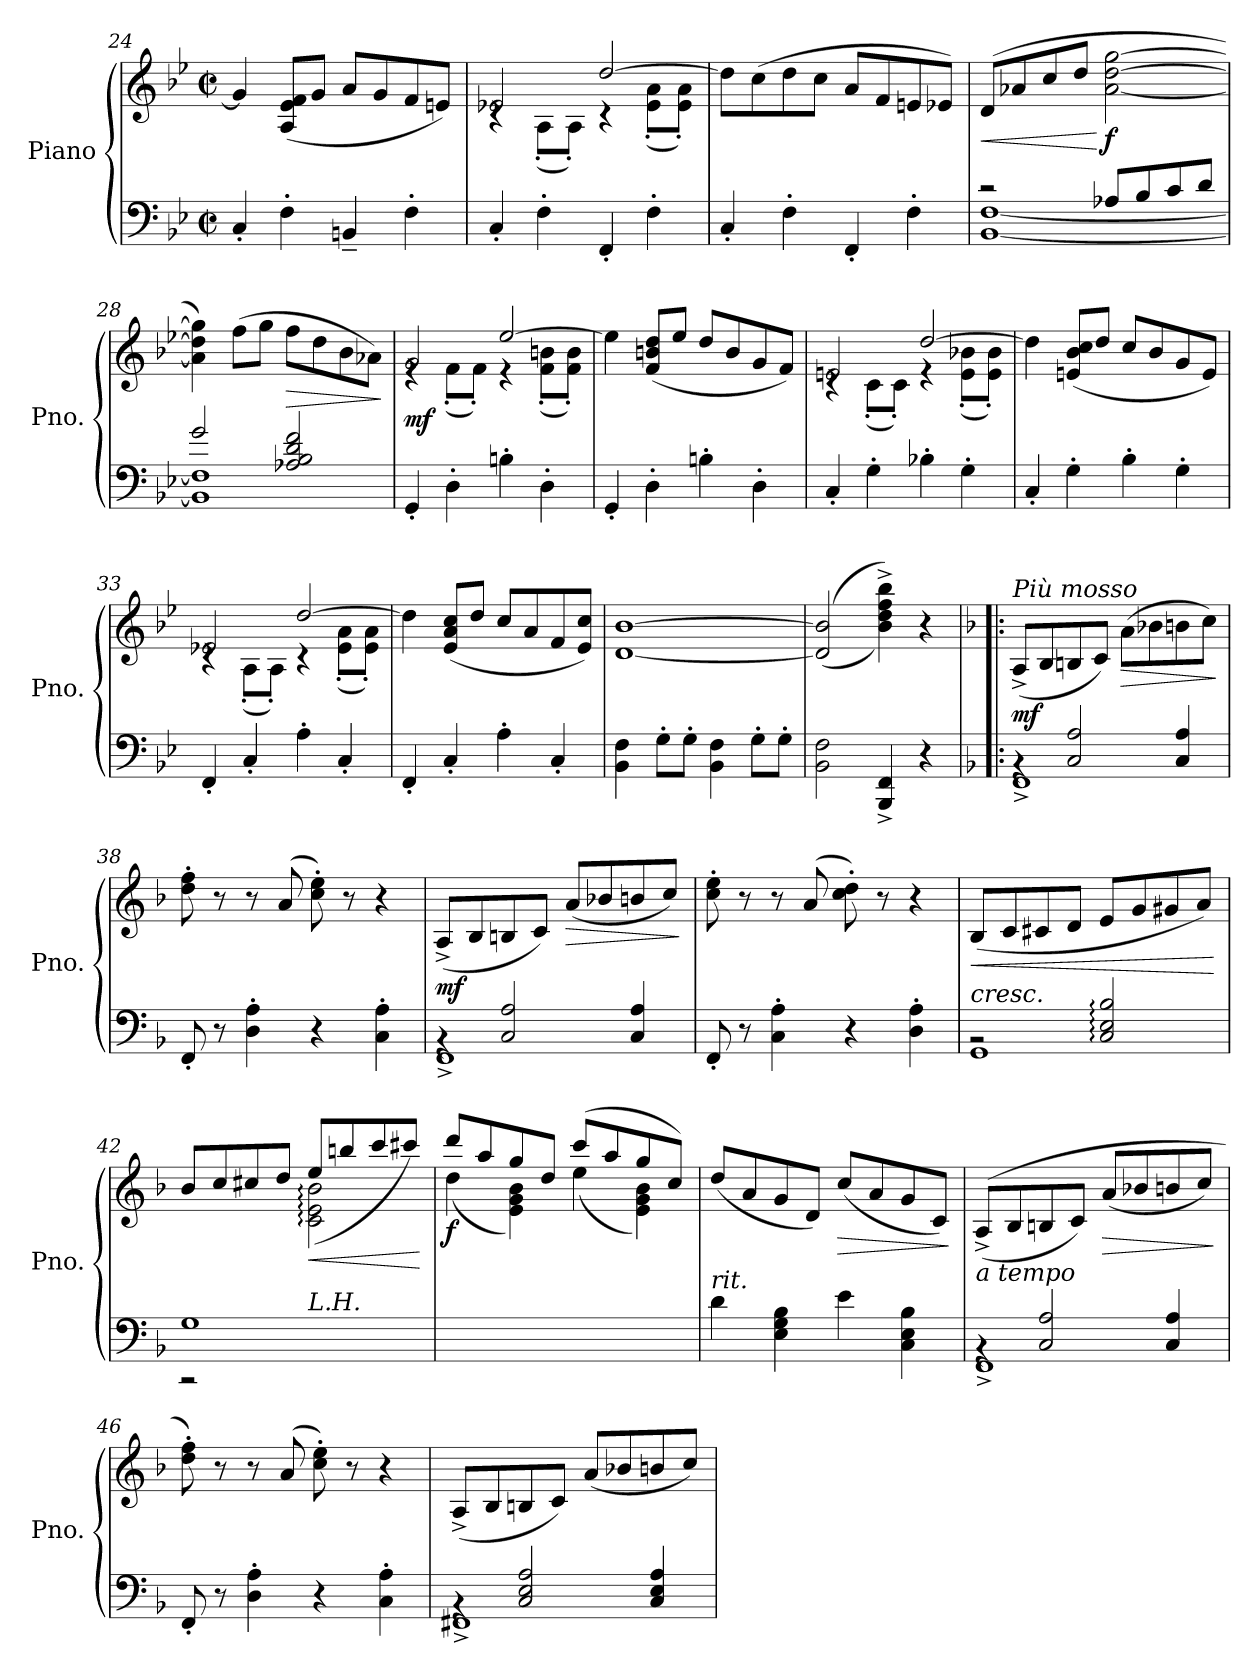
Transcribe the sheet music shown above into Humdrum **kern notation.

**kern	**kern	**dynam
*part1	*part1	*part1
*staff2	*staff1	*staff1/2
*I"Piano	*	*
*I'Pno.	*	*
*clefF4	*clefG2	*
*k[b-e-]	*k[b-e-]	*
*M2/2	*M2/2	*
*met(c|)	*met(c|)	*
=24	=24	=24
4C'/	4g/]	.
4F'\	(>8A/ 8e-/ 8f/L	.
.	8g/J	.
4BBn~/	8a/L	.
.	8g/	.
4F'\	8f/	.
.	8en/J)	.
=25	=25	=25
*	*^	*
4C'/	2e-X/	4rc	.
4F'\	.	(8A'\L	.
.	.	8A'\J)	.
4FF'/	[2dd/	4r	.
4F'\	.	(8e-\' 8a\'L	.
.	.	8e-\' 8a\'J)	.
*	*v	*v	*
!!LO:LB:g=z
=26	=26	=26
4C'/	8dd\L]	.
.	(8cc\	.
4F'\	8dd\	.
.	8cc\J	.
4FF'/	8a/L	.
.	8f/	.
4F'\	8en/	.
.	8e-X/J)	.
=27	=27	=27
*^	*	*
!	!	!	!LO:HP:b
2r	[1BB- [1F	(8d/L	<
.	.	8a-X/	.
.	.	8cc/	.
.	.	8dd/J	.
!	!	!	!LO:DY:n=1:b
8A-X/L	.	[2a-\ [2dd\ [2gg\	[ f
8B-/	.	.	.
8c/	.	.	.
8d/J	.	.	.
=28	=28	=28	=28
2g/	1BB-] 1F]	4a-\] 4dd\] 4gg\])	.
.	.	(8ff\L	.
.	.	8gg\J	.
!	!	!	!LO:HP:b
2A-X/ 2B-/ 2d/ 2f/	.	8ff\L	>
.	.	8dd\	.
.	.	8b-\	.
.	.	8a-X\J)	.
*v	*v	*	*
.	.	]
=29	=29	=29
*	*^	*
!	!	!	!LO:DY:b
4GG'/	2g/	4re	mf
4D'\	.	(8f'\L	.
.	.	8f'\J)	.
4Bn'\	[2ee-/	4r	.
4D'\	.	(8f\' 8bn\'L	.
.	.	8f\' 8b\'J)	.
*	*v	*v	*
=30	=30	=30
4GG'/	4ee-\]	.
4D'\	(>8f/ 8bn/ 8dd/L	.
.	8ee-/J	.
4Bn'\	8dd/L	.
.	8b/	.
4D'\	8g/	.
.	8f/J)	.
!!LO:PB:g=z
=31	=31	=31
*	*^	*
4C'/	2en/	4rc	.
4G'\	.	(8c'\L	.
.	.	8c'\J)	.
4B-X'\	[2dd/	4r	.
4G'\	.	(8e\' 8b-X\'L	.
.	.	8e\' 8b-\'J)	.
*	*v	*v	*
=32	=32	=32
4C'/	4dd\]	.
4G'\	(>8en/ 8b-/ 8cc/L	.
.	8dd/J	.
4B-'\	8cc/L	.
.	8b-/	.
4G'\	8g/	.
.	8e/J)	.
=33	=33	=33
*	*^	*
4FF'/	2e-X/	4rc	.
4C'/	.	(8A'\L	.
.	.	8A'\J)	.
4A'\	[2dd/	4r	.
4C'/	.	(8e-\' 8a\'L	.
.	.	8e-\' 8a\'J)	.
*	*v	*v	*
=34	=34	=34
4FF'/	4dd\]	.
4C'/	(>8e-/ 8a/ 8cc/L	.
.	8dd/J	.
4A'\	8cc/L	.
.	8a/	.
4C'/	8f/	.
.	8e-/ 8cc/J)	.
=35	=35	=35
4BB-\ 4F\	[1d [1b-	.
8G'\L	.	.
8G'\J	.	.
4BB-\ 4F\	.	.
8G'\L	.	.
8G'\J	.	.
=36	=36	=36
2BB-\ 2F\	((2d/] 2b-/]	.
4BBB-/^ 4FF/^	4b-\^ 4dd\^ 4ff\^ 4bb-\^))	.
4r	4r	.
!!LO:LB:g=z
=37!|:	=37!|:	=37!|:
*k[b-]	*k[b-]	*
*	*MM184	*
*^	*	*
!	!	!LO:TX:a:i:t=Più mosso	!
!	!	!	!LO:DY:b
4rBB	1FF^	(8A^/L	mf
.	.	8B-/	.
2C/ 2A/	.	8Bn/	.
.	.	8c/J)	.
!	!	!	!LO:HP:b
.	.	(8a\L	>
.	.	8b-X\	.
4C/ 4A/	.	8bn\	.
.	.	8cc\J)	.
*v	*v	*	*
.	.	]
=38	=38	=38
8FF'/	8dd\' 8ff\'	.
8r	8r	.
4D\' 4A\'	8r	.
.	(8a/	.
4r	8cc\' 8ee\')	.
.	8r	.
4C\' 4A\'	4r	.
=39	=39	=39
*^	*	*
!	!	!	!LO:DY:b
4rBB	1FF^	(8A^/L	mf
.	.	8B-/	.
2C/ 2A/	.	8Bn/	.
.	.	8c/J)	.
!	!	!	!LO:HP:b
.	.	(8a/L	>
.	.	8b-X/	.
4C/ 4A/	.	8bn/	.
.	.	8cc/J)	.
*v	*v	*	*
.	.	]
=40	=40	=40
8FF'/	8cc\' 8ee\'	.
8r	8r	.
4C\' 4A\'	8r	.
.	(8a/	.
4r	8cc\' 8dd\')	.
.	8r	.
4D\' 4A\'	4r	.
!!LO:LB:g=z
=41	=41	=41
*^	*	*
!LO:TX:a:i:t=cresc.	!	!	!
!	!	!	!LO:HP:b
2rBB	(>1GG	(>8B-/L	<
.	.	8c/	.
.	.	8c#X/	.
.	.	8d/J	.
2C/: 2E/: 2B-/:	.	8e/L	.
.	.	8g/	.
.	.	8g#X/	.
.	.	8a/J)	.
*v	*v	*	*
.	.	[
=42	=42	=42
*^	*^	*
2rCC	(>1G	8b-/L	2ryy	.
.	.	8cc/	.	.
.	.	8cc#X/	.	.
.	.	8dd/J	.	.
!LO:TX:a:i:t=L.H.	!	!	!	!
!	!	!	!	!LO:HP:b
2ryy	.	8ee/L	(2c\: 2e\: 2b-\:	<
.	.	8bbn/	.	.
.	.	8ccc/	.	.
.	.	8ccc#X/J)	.	.
*v	*v	*	*	*
*	*v	*v	*
.	.	[
=43	=43	=43
*	*^	*
!	!	!	!LO:DY:b
1ryy	8ddd/L	(4dd\	f
.	8aa/	.	.
.	8gg/	4e\ 4g\ 4b-\)	.
.	8dd/J)	.	.
.	(>8ccc/L	(4ee\	.
.	8aa/	.	.
.	8gg/	4e\ 4g\ 4b-\)	.
.	8cc/J)	.	.
*	*v	*v	*
=44	=44	=44
*	*MM176	*
!LO:TX:a:i:t=rit.	!	!
4d\	(8dd/L	.
.	8a/	.
*	*MM168	*
4E\ 4G\ 4B-\	8g/	.
.	8d/J)	.
*	*MM160	*
!	!	!LO:HP:b
4e\	(8cc/L	>
.	8a/	.
*	*MM152	*
4C\ 4E\ 4B-\	8g/	.
.	8c/J)	.
.	.	]
!!LO:LB:g=z
=45	=45	=45
*	*MM184	*
*^	*	*
!LO:TX:a:i:t=a tempo	!	!	!
4rBB	1FF^	((>8A^/L	.
.	.	8B-/	.
2C/ 2A/	.	8Bn/	.
.	.	8c/J)	.
!	!	!	!LO:HP:b
.	.	(8a/L	>
.	.	8b-X/	.
4C/ 4A/	.	8bn/	.
.	.	8cc/J)	.
*v	*v	*	*
.	.	]
=46	=46	=46
8FF'/	8dd\' 8ff\')	.
8r	8r	.
4D\' 4A\'	8r	.
.	(8a/	.
4r	8cc\' 8ee\')	.
.	8r	.
4C\' 4A\'	4r	.
=47	=47	=47
*^	*	*
4rBB	1FF#X^	(8A^/L	.
.	.	8B-/	.
2C/ 2E/ 2A/	.	8Bn/	.
.	.	8c/J)	.
.	.	(8a/L	.
.	.	8b-X/	.
4C/ 4E/ 4A/	.	8bn/	.
.	.	8cc/J)	.
*v	*v	*	*
=	=	=
*-	*-	*-
